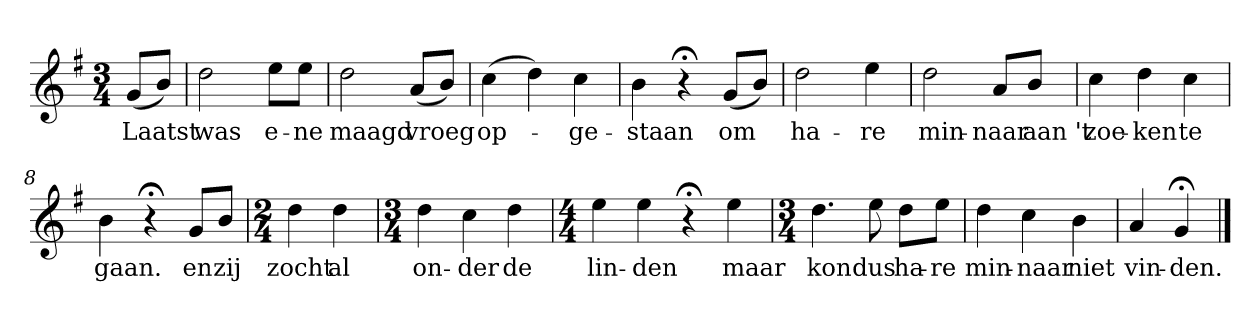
**kern	**text
*part1	*part1
*staff1	*staff1
*k[f#]	*
*G:	*
*M3/4	*
*MM120	*
=	=
(8gL	Laatst
8bJ)	.
=1	=1
2dd	was
8eeL	e-
8eeJ	-ne
=2	=2
2dd	maagd
(8aL	vroeg
8bJ)	.
=3	=3
(4cc	op-
4dd)	.
4cc	-ge-
=4	=4
4b	-staan
4r;<	.
(8gL	om
8bJ)	.
=5	=5
2dd	ha-
4ee	-re
=6	=6
2dd	min-
8aL	-naar
8bJ	aan 't
=7	=7
4cc	zoe-
4dd	-ken
4cc	te
=8	=8
4b	gaan.
4r;<	.
8gL	en
8bJ	zij
=9	=9
*M2/4	*
4dd	zocht
4dd	al
=10	=10
*M3/4	*
4dd	on-
4cc	-der
4dd	de
=11	=11
*M4/4	*
4ee	lin-
4ee	-den
4r;<	.
4ee	maar
=12	=12
*M3/4	*
4.dd	kon
8ee	dus
8ddL	ha-
8eeJ	-re
=13	=13
4dd	min-
4cc	-naar
4b	niet
=14	=14
4a	vin-
4g;<	-den.
==	==
*-	*-
